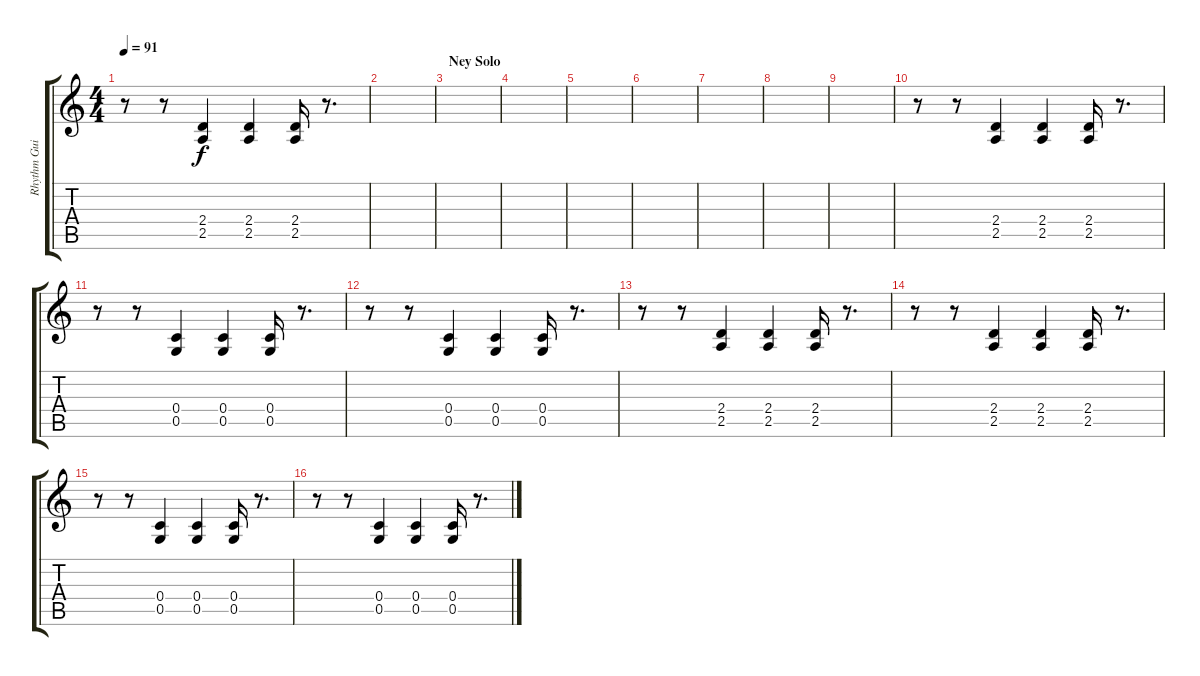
\track ("Rhythm Guitar (Hakan)" "Rhythm Gui") {instrument distortionguitar}
\staff {score tabs}
\tuning (D4 A3 F3 C3 G2 D2) {hide}
\ts (4 4)
\tempo 91
\clef g2
\ks c
r.8{dy f} r.8 (2.4 2.5).4 (2.4 2.5).4 (2.4 2.5).16 r.8{d} |
|
\section ("" "Ney Solo")
|
|
|
|
|
|
|
r.8 r.8 (2.4 2.5).4 (2.4 2.5).4 (2.4 2.5).16 r.8{d} |
r.8 r.8 (0.4 0.5).4 (0.4 0.5).4 (0.4 0.5).16 r.8{d} |
r.8 r.8 (0.4 0.5).4 (0.4 0.5).4 (0.4 0.5).16 r.8{d} |
r.8 r.8 (2.4 2.5).4 (2.4 2.5).4 (2.4 2.5).16 r.8{d} |
r.8 r.8 (2.4 2.5).4 (2.4 2.5).4 (2.4 2.5).16 r.8{d} |
r.8 r.8 (0.4 0.5).4 (0.4 0.5).4 (0.4 0.5).16 r.8{d} |
r.8 r.8 (0.4 0.5).4 (0.4 0.5).4 (0.4 0.5).16 r.8{d}
